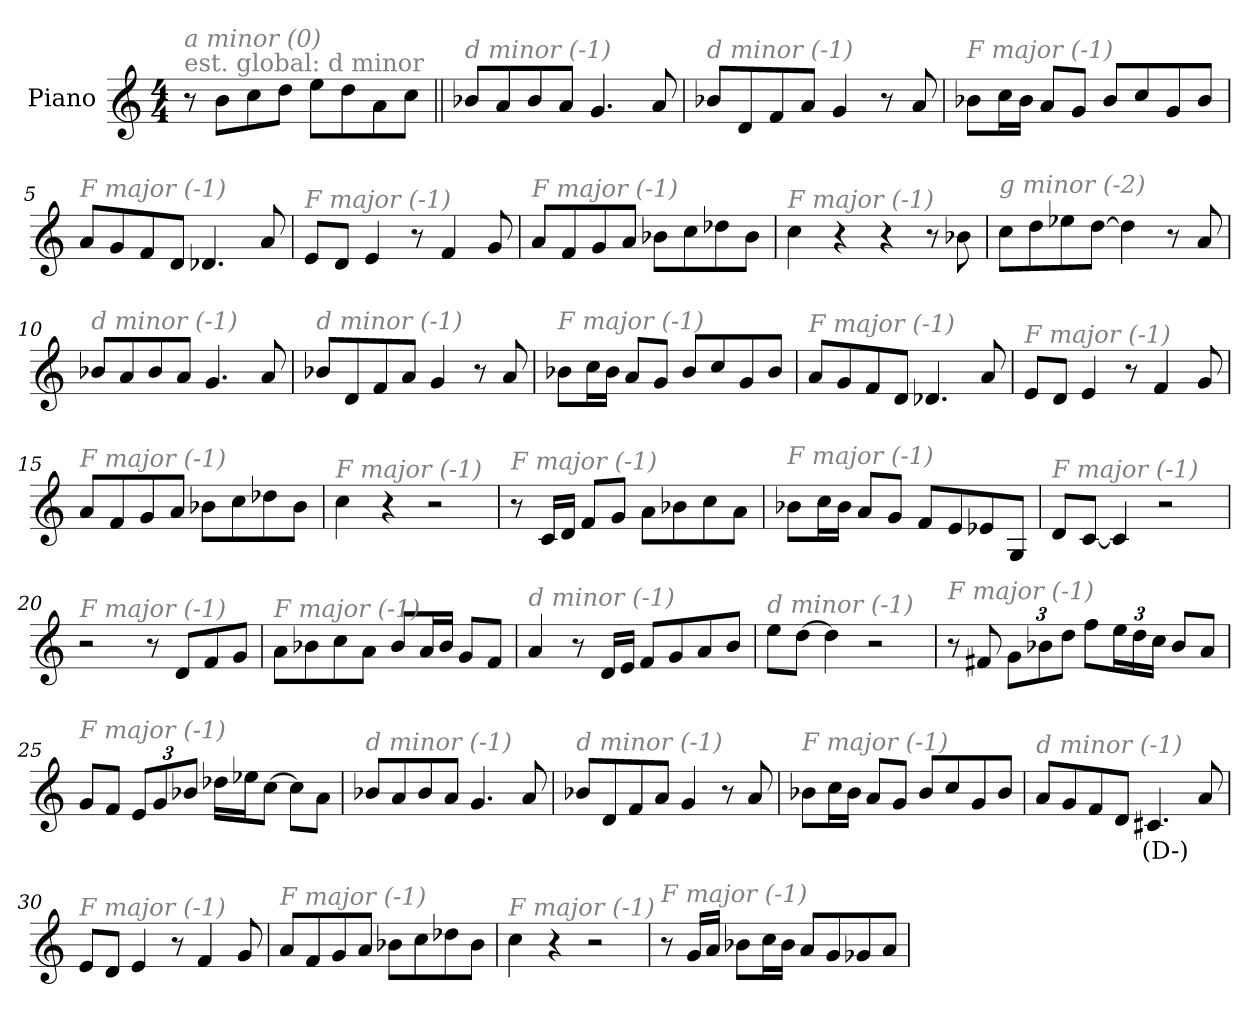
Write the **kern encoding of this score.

**kern	**text
*part1	*part1
*staff1	*staff1
*I"Piano	*
*I'Pno	*
*clefG2	*
*k[]	*
*M4/4	*
*MM208	*
=1	=1
!LO:TX:a:color=#808080:t=est. global&colon; d minor	!
!LO:TX:i:color=#808080:t=a minor (0)	!
8r	.
8b\L	.
8cc\	.
8dd\J	.
8ee\L	.
8dd\	.
8a\	.
8cc\J	.
=2||	=2||
!LO:TX:i:color=#808080:t=d minor (-1)	!
8b-X/L	.
8a/	.
8b-/	.
8a/J	.
4.g/	.
8a/	.
=3	=3
!LO:TX:i:color=#808080:t=d minor (-1)	!
8b-X/L	.
8d/	.
8f/	.
8a/J	.
4g/	.
8r	.
8a/	.
=4	=4
!LO:TX:i:color=#808080:t=F major (-1)	!
8b-X\L	.
16cc\L	.
16b-\JJ	.
8a/L	.
8g/J	.
8b-/L	.
8cc/	.
8g/	.
8b-/J	.
!!LO:LB:g=z
=5	=5
!LO:TX:i:color=#808080:t=F major (-1)	!
8a/L	.
8g/	.
8f/	.
8d/J	.
4.d-X/	.
8a/	.
=6	=6
!LO:TX:i:color=#808080:t=F major (-1)	!
8e/L	.
8d/J	.
4e/	.
8r	.
4f/	.
8g/	.
=7	=7
!LO:TX:i:color=#808080:t=F major (-1)	!
8a/L	.
8f/	.
8g/	.
8a/J	.
8b-X\L	.
8cc\	.
8dd-X\	.
8b-\J	.
=8	=8
!LO:TX:i:color=#808080:t=F major (-1)	!
4cc\	.
4r	.
4r	.
8r	.
8b-X\	.
=9	=9
!LO:TX:i:color=#808080:t=g minor (-2)	!
8cc\L	.
8dd\	.
8ee-X\	.
[8dd\J	.
4dd\]	.
8r	.
8a/	.
!!LO:LB:g=z
=10	=10
!LO:TX:i:color=#808080:t=d minor (-1)	!
8b-X/L	.
8a/	.
8b-/	.
8a/J	.
4.g/	.
8a/	.
=11	=11
!LO:TX:i:color=#808080:t=d minor (-1)	!
8b-X/L	.
8d/	.
8f/	.
8a/J	.
4g/	.
8r	.
8a/	.
=12	=12
!LO:TX:i:color=#808080:t=F major (-1)	!
8b-X\L	.
16cc\L	.
16b-\JJ	.
8a/L	.
8g/J	.
8b-/L	.
8cc/	.
8g/	.
8b-/J	.
=13	=13
!LO:TX:i:color=#808080:t=F major (-1)	!
8a/L	.
8g/	.
8f/	.
8d/J	.
4.d-X/	.
8a/	.
!!LO:LB:g=z
=14	=14
!LO:TX:i:color=#808080:t=F major (-1)	!
8e/L	.
8d/J	.
4e/	.
8r	.
4f/	.
8g/	.
=15	=15
!LO:TX:i:color=#808080:t=F major (-1)	!
8a/L	.
8f/	.
8g/	.
8a/J	.
8b-X\L	.
8cc\	.
8dd-X\	.
8b-\J	.
=16	=16
!LO:TX:i:color=#808080:t=F major (-1)	!
4cc\	.
4r	.
2r	.
=17	=17
!LO:TX:i:color=#808080:t=F major (-1)	!
8r	.
16c/LL	.
16d/JJ	.
8f/L	.
8g/J	.
8a\L	.
8b-X\	.
8cc\	.
8a\J	.
!!LO:LB:g=z
=18	=18
!LO:TX:i:color=#808080:t=F major (-1)	!
8b-X\L	.
16cc\L	.
16b-\JJ	.
8a/L	.
8g/J	.
8f/L	.
8e/	.
8e-X/	.
8G/J	.
=19	=19
!LO:TX:i:color=#808080:t=F major (-1)	!
8d/L	.
[8c/J	.
4c/]	.
2r	.
=20	=20
!LO:TX:i:color=#808080:t=F major (-1)	!
2r	.
8r	.
8d/L	.
8f/	.
8g/J	.
=21	=21
!LO:TX:i:color=#808080:t=F major (-1)	!
8a\L	.
8b-X\	.
8cc\	.
8a\J	.
8b-/L	.
16a/L	.
16b-/JJ	.
8g/L	.
8f/J	.
!!LO:LB:g=z
=22	=22
!LO:TX:i:color=#808080:t=d minor (-1)	!
4a/	.
8r	.
16d/LL	.
16e/JJ	.
8f/L	.
8g/	.
8a/	.
8b/J	.
=23	=23
!LO:TX:i:color=#808080:t=d minor (-1)	!
8ee\L	.
[8dd\J	.
4dd\]	.
2r	.
=24	=24
!LO:TX:i:color=#808080:t=F major (-1)	!
8r	.
8f#X/	.
*Xbrackettup	*
12g\L	.
12b-X\	.
12dd\J	.
8ff\L	.
24ee\L	.
24dd\	.
24cc\JJ	.
8b-/L	.
8a/J	.
=25	=25
!LO:TX:i:color=#808080:t=F major (-1)	!
8g/L	.
8f/J	.
12e/L	.
12g/	.
12b-X/J	.
16dd-X\LL	.
16ee-X\J	.
[8cc\J	.
8cc\L]	.
8a\J	.
!!LO:LB:g=z
=26	=26
!LO:TX:i:color=#808080:t=d minor (-1)	!
8b-X/L	.
8a/	.
8b-/	.
8a/J	.
4.g/	.
8a/	.
=27	=27
!LO:TX:i:color=#808080:t=d minor (-1)	!
8b-X/L	.
8d/	.
8f/	.
8a/J	.
4g/	.
8r	.
8a/	.
=28	=28
!LO:TX:i:color=#808080:t=F major (-1)	!
8b-X\L	.
16cc\L	.
16b-\JJ	.
8a/L	.
8g/J	.
8b-/L	.
8cc/	.
8g/	.
8b-/J	.
=29	=29
!LO:TX:i:color=#808080:t=d minor (-1)	!
8a/L	.
8g/	.
8f/	.
8d/J	.
4.c#Xi/	(D-)
8a/	.
!!LO:LB:g=z
=30	=30
!LO:TX:i:color=#808080:t=F major (-1)	!
8e/L	.
8d/J	.
4e/	.
8r	.
4f/	.
8g/	.
=31	=31
!LO:TX:i:color=#808080:t=F major (-1)	!
8a/L	.
8f/	.
8g/	.
8a/J	.
8b-X\L	.
8cc\	.
8dd-X\	.
8b-\J	.
=32	=32
!LO:TX:i:color=#808080:t=F major (-1)	!
4cc\	.
4r	.
2r	.
=33	=33
!LO:TX:i:color=#808080:t=F major (-1)	!
8r	.
16g/LL	.
16a/JJ	.
8b-X\L	.
16cc\L	.
16b-\JJ	.
8a/L	.
8g/	.
8g-X/	.
8a/J	.
=	=
*-	*-
